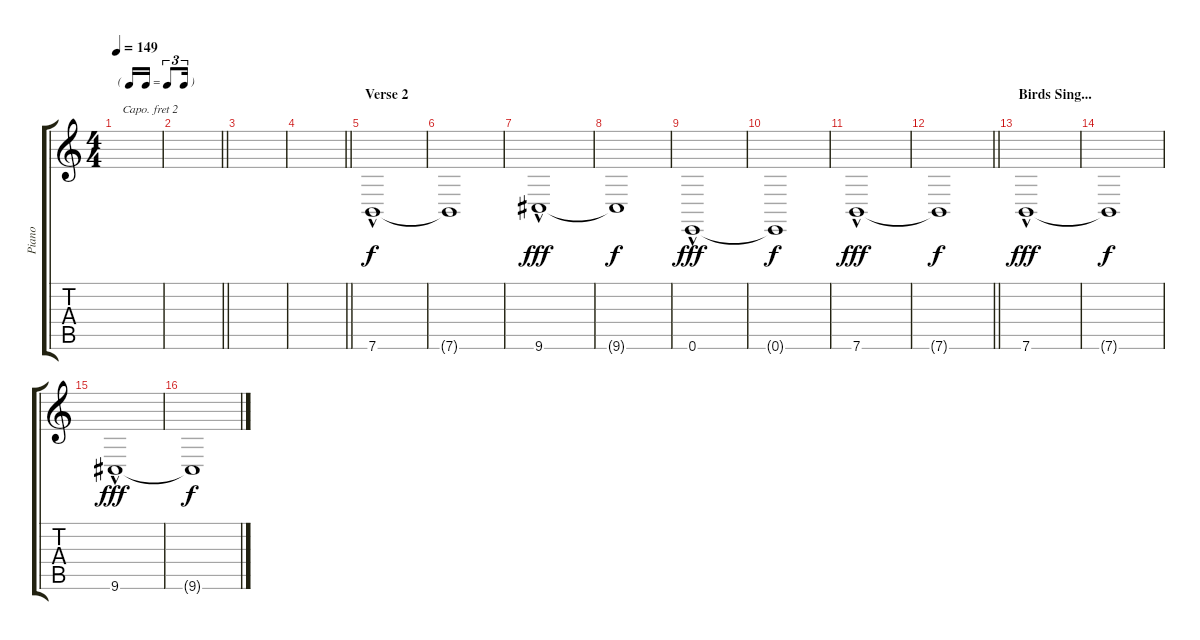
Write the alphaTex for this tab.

\track ("Piano" "Piano") {instrument acousticgrandpiano}
\staff {score tabs}
\capo 2
\tuning (E4 B3 G3 D3 A2 D2) {hide}
\ts (4 4)
\tf triplet16th
\tempo 149
\clef g2
\ks c
|
\barLineRight lightlight
|
|
\barLineRight lightlight
|
\section ("" "Verse 2")
7.6{hac}.1 |
7.6{t}.1{dy f} |
9.6{hac}.1{dy fff} |
9.6{t}.1{dy f} |
0.6{hac}.1{dy fff} |
0.6{t}.1{dy f} |
7.6{hac}.1{dy fff} |
\barLineRight lightlight
7.6{t}.1{dy f} |
\section ("" "Birds Sing...")
7.6{hac}.1{dy fff} |
7.6{t}.1{dy f} |
9.6{hac}.1{dy fff} |
9.6{t}.1{dy f}
